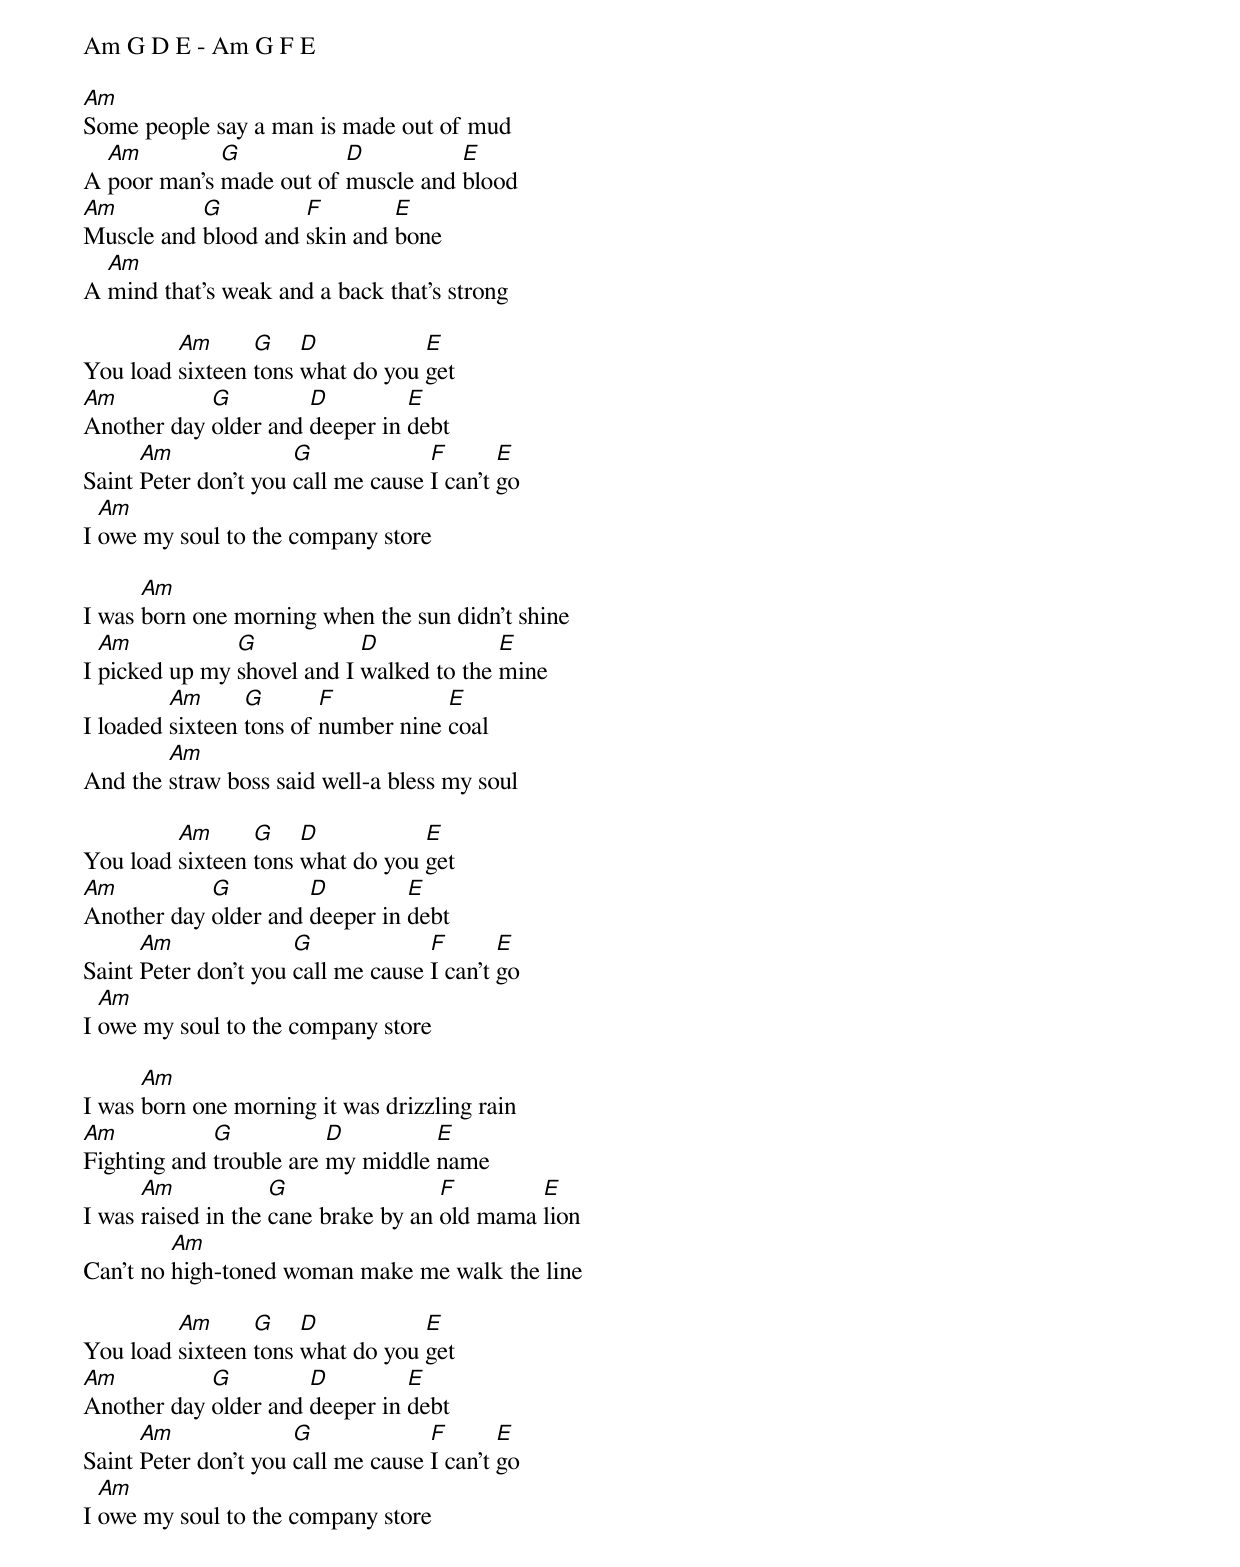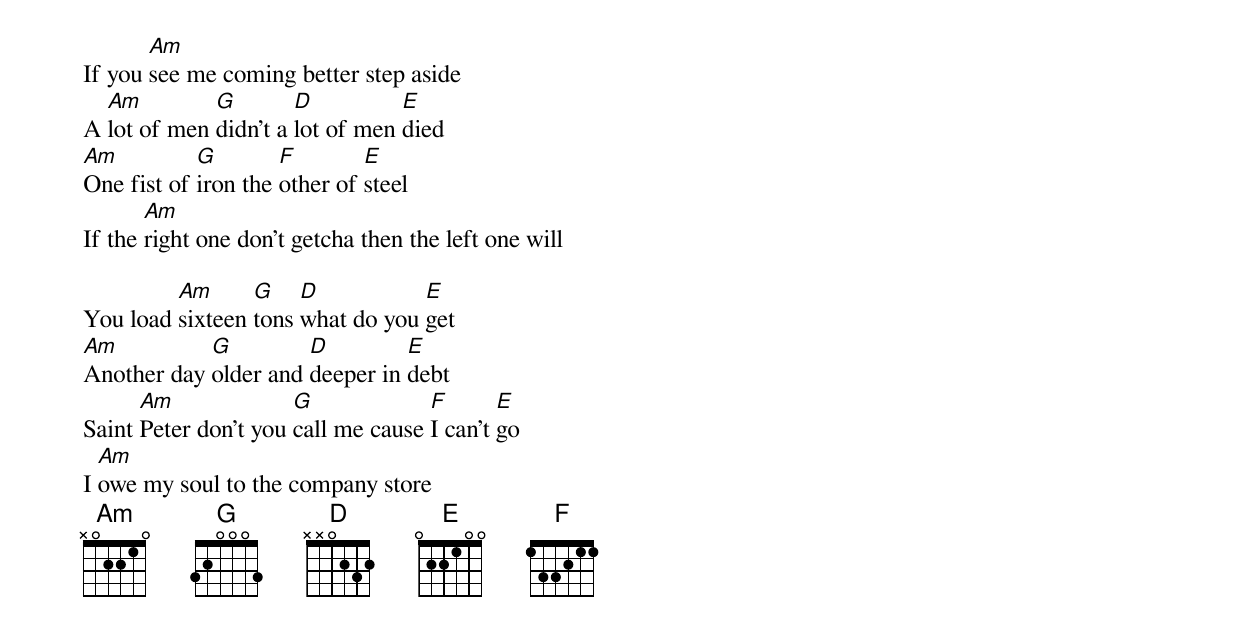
Am G D E - Am G F E

Am
Some people say a man is made out of mud
  Am         G           D          E
A poor man's made out of muscle and blood
Am         G         F        E
Muscle and blood and skin and bone
  Am
A mind that's weak and a back that's strong

         Am      G    D           E
You load sixteen tons what do you get
Am          G         D         E
Another day older and deeper in debt
      Am              G             F       E
Saint Peter don't you call me cause I can't go
  Am
I owe my soul to the company store

      Am
I was born one morning when the sun didn't shine
  Am           G            D             E
I picked up my shovel and I walked to the mine
         Am      G       F           E
I loaded sixteen tons of number nine coal
        Am
And the straw boss said well-a bless my soul

         Am      G    D           E
You load sixteen tons what do you get
Am          G         D         E
Another day older and deeper in debt
      Am              G             F       E
Saint Peter don't you call me cause I can't go
  Am
I owe my soul to the company store

      Am
I was born one morning it was drizzling rain
Am           G           D         E
Fighting and trouble are my middle name
      Am            G                F        E
I was raised in the cane brake by an old mama lion
         Am
Can't no high-toned woman make me walk the line

         Am      G    D           E
You load sixteen tons what do you get
Am          G         D         E
Another day older and deeper in debt
      Am              G             F       E
Saint Peter don't you call me cause I can't go
  Am
I owe my soul to the company store

       Am
If you see me coming better step aside
  Am         G        D          E
A lot of men didn't a lot of men died
Am          G        F        E
One fist of iron the other of steel
       Am
If the right one don't getcha then the left one will

         Am      G    D           E
You load sixteen tons what do you get
Am          G         D         E
Another day older and deeper in debt
      Am              G             F       E
Saint Peter don't you call me cause I can't go
  Am
I owe my soul to the company store
